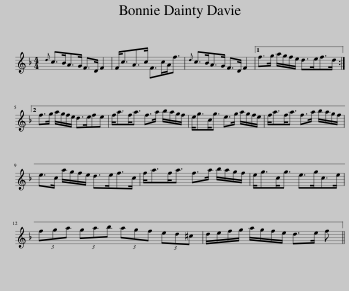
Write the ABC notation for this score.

X:1
L:1/8
M:4/4
I:linebreak $
K:F
V:1 treble
V:1
{d} c>BA>G F>D F2 | F<cA>c F>cA<f |{d} c>BA>G F>D F2 |1 f>g a/g/f/e/ d>ef>d :|2$ f>g a/g/f/e/ d>efe | %5
 f<af<a f>a b/a/g/f/ | e<gc<g e>g a/g/f/e/ | f<af<a f>a b/a/g/f/ |$ e>c a/g/f/e/ d>ef>c | f<af<a f>a b/a/g/f/ | %10
 e<gc<g e>gc>e |$ (3fga (3gab (3agf (3ed^c | d/e/f/g/ a/g/f/e/ d>e f || %13
